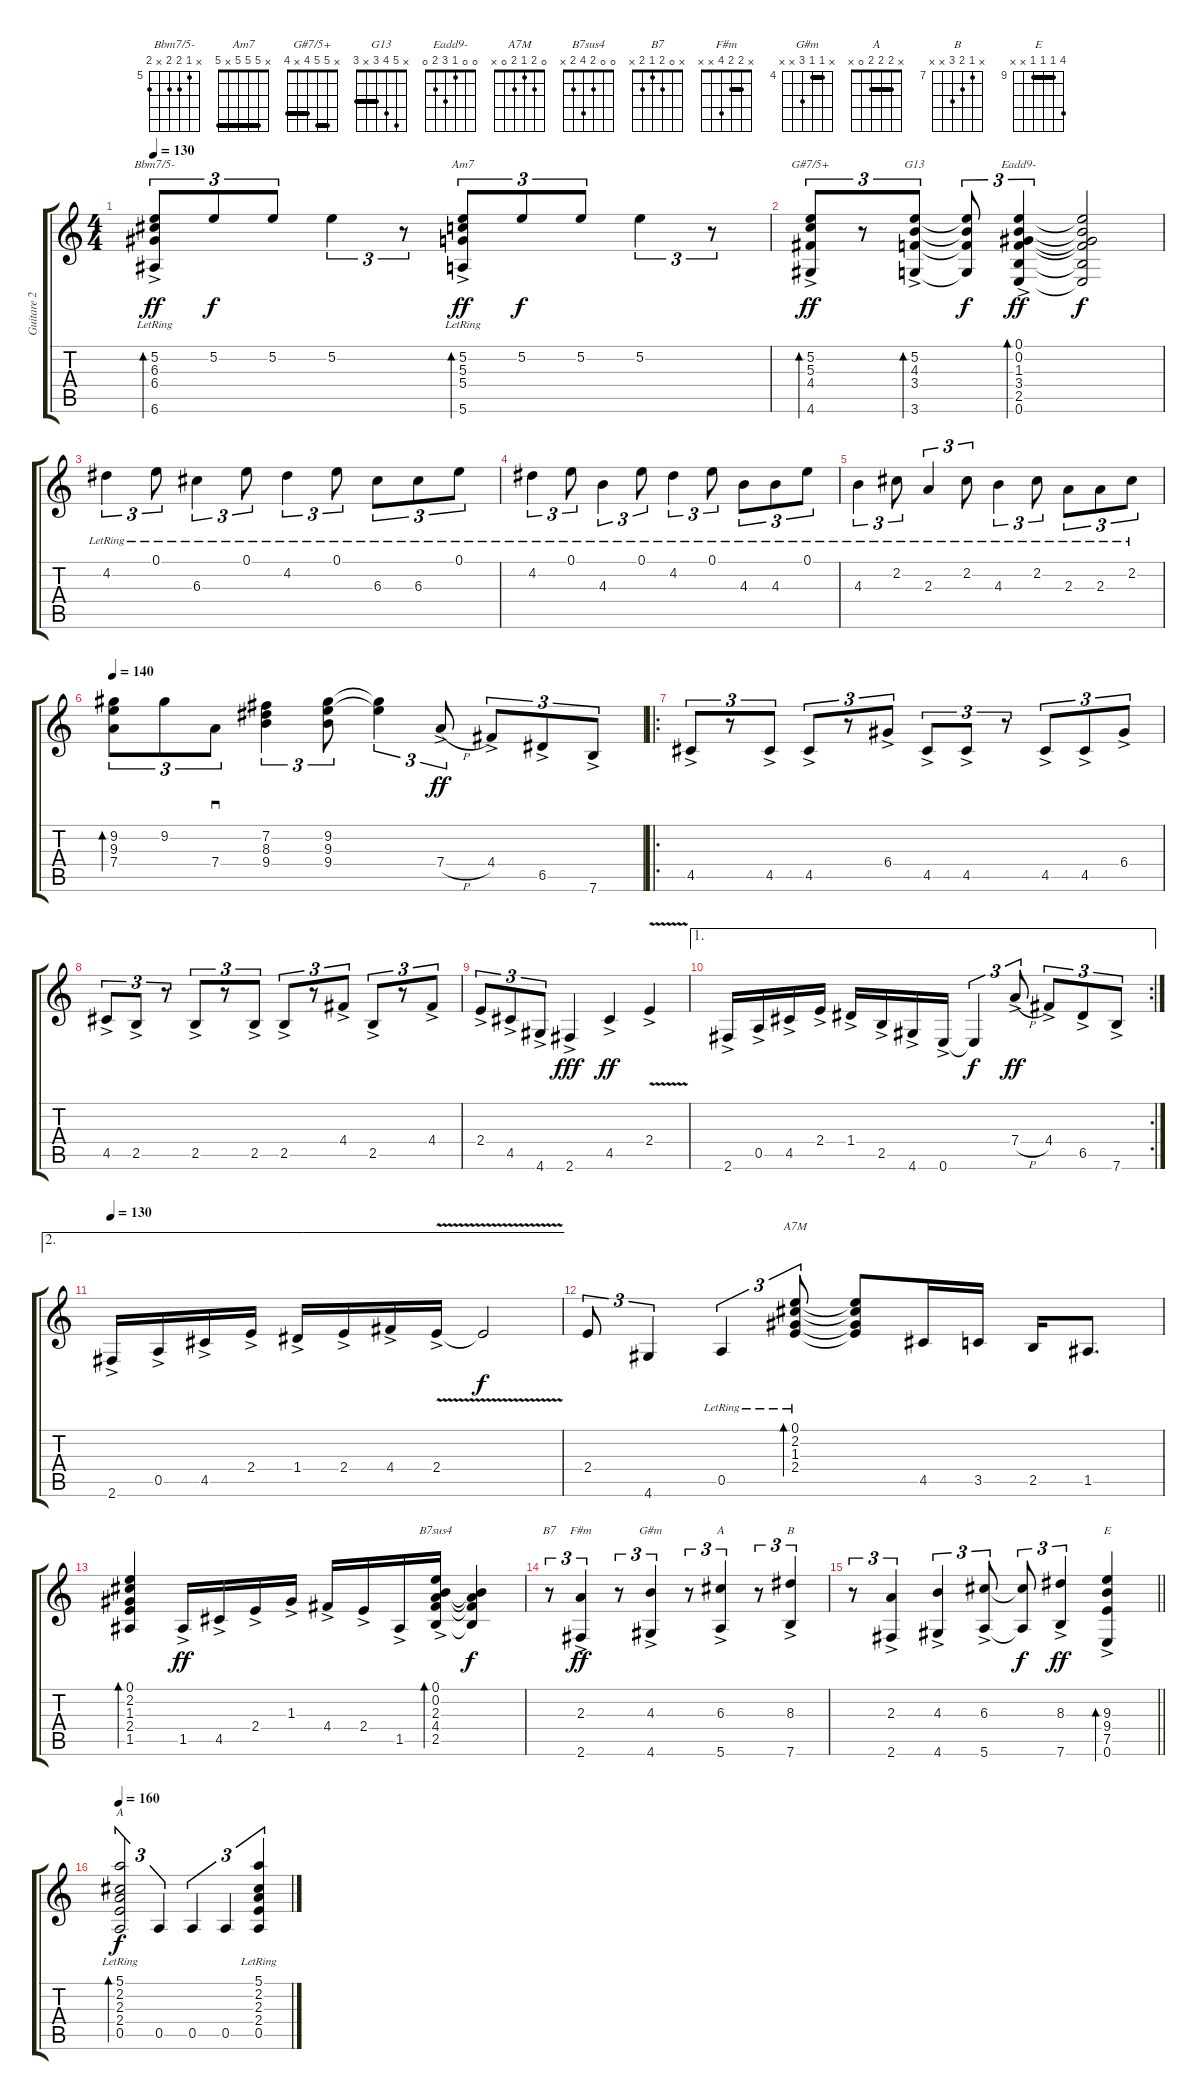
\track ("Guitare 2" "Guitare 2") {instrument acousticguitarsteel}
\staff {score tabs}
\tuning (E4 B3 G3 D3 A2 E2) {hide}
\chord ("Bbm7/5-" x 5 6 6 x 6) {firstfret 5}
\chord ("Am7" x 5 5 5 x 5) {barre 5}
\chord ("G#7/5+" x 5 5 4 x 4) {barre (4 5)}
\chord ("G13" x 5 4 3 x 3) {barre 3}
\chord ("Eadd9-" 0 0 1 3 2 0)
\chord ("A7M" 0 2 1 2 0 x)
\chord ("B7sus4" 0 0 2 4 2 x)
\chord ("B7" x 0 2 1 2 x)
\chord ("F#m" x 2 2 4 x x) {barre 2}
\chord ("G#m" x 4 4 6 x x) {firstfret 4 barre 4}
\chord ("A" x 5 6 7 x x) {firstfret 5}
\chord ("B" x 7 8 9 x x) {firstfret 7}
\chord ("E" 12 9 9 9 x x) {firstfret 9 barre 9}
\chord ("A" x 2 2 2 0 x) {barre 2}
\ts (4 4)
\tempo 130
\clef g2
\ks c
(5.2 6.3 6.4 6.6{ac lr}).8{tu (3 2) bd 240 ch "Bbm7/5-" dy ff} 5.2.8{tu (3 2) dy f} 5.2.8{tu (3 2)} 5.2.4{tu (3 2)} r.8{tu (3 2)} (5.2 5.3 5.4 5.6{ac lr}).8{tu (3 2) bd 240 ch "Am7" dy ff} 5.2.8{tu (3 2) dy f} 5.2.8{tu (3 2)} 5.2.4{tu (3 2)} r.8{tu (3 2)} |
(5.2 5.3 4.4 4.6{ac}).8{tu (3 2) bd 60 ch "G#7/5+" dy ff} r.8{tu (3 2)} (5.2 4.3 3.4 3.6{ac}).8{tu (3 2) bd 60 ch "G13"} (5.2{t} 4.3{t} 3.4{t} 3.6{t}).8{tu (3 2) dy f} (0.1 0.2 1.3 3.4 2.5 0.6{ac}).4{tu (3 2) bd 60 ch "Eadd9-" dy ff} (0.1{t} 0.2{t} 1.3{t} 3.4{t} 2.5{t} 0.6{t}).2{dy f} |
4.2{lr}.4{tu (3 2)} 0.1{lr}.8{tu (3 2)} 6.3{lr}.4{tu (3 2)} 0.1{lr}.8{tu (3 2)} 4.2{lr}.4{tu (3 2)} 0.1{lr}.8{tu (3 2)} 6.3{lr}.8{tu (3 2)} 6.3{lr}.8{tu (3 2)} 0.1{lr}.8{tu (3 2)} |
4.2{lr}.4{tu (3 2)} 0.1{lr}.8{tu (3 2)} 4.3{lr}.4{tu (3 2)} 0.1{lr}.8{tu (3 2)} 4.2{lr}.4{tu (3 2)} 0.1{lr}.8{tu (3 2)} 4.3{lr}.8{tu (3 2)} 4.3{lr}.8{tu (3 2)} 0.1{lr}.8{tu (3 2)} |
4.3{lr}.4{tu (3 2)} 2.2{lr}.8{tu (3 2)} 2.3{lr}.4{tu (3 2)} 2.2{lr}.8{tu (3 2)} 4.3{lr}.4{tu (3 2)} 2.2{lr}.8{tu (3 2)} 2.3{lr}.8{tu (3 2)} 2.3{lr}.8{tu (3 2)} 2.2{lr}.8{tu (3 2)} |
\tempo 140
(9.2 9.3 7.4).8{tu (3 2) bd 240} 9.2.8{tu (3 2)} 7.4.8{sd tu (3 2)} (7.2 8.3 9.4).4{tu (3 2)} (9.2 9.3 9.4).8{tu (3 2)} (9.2{t} 9.3{t}).4{tu (3 2)} 7.4{h ac}.8{tu (3 2) dy ff} 4.4{ac}.8{tu (3 2)} 6.5{ac}.8{tu (3 2)} 7.6{ac}.8{tu (3 2)} |
\ro
4.5{ac}.8{tu (3 2)} r.8{tu (3 2)} 4.5{ac}.8{tu (3 2)} 4.5{ac}.8{tu (3 2)} r.8{tu (3 2)} 6.4{ac}.8{tu (3 2)} 4.5{ac}.8{tu (3 2)} 4.5{ac}.8{tu (3 2)} r.8{tu (3 2)} 4.5{ac}.8{tu (3 2)} 4.5{ac}.8{tu (3 2)} 6.4{ac}.8{tu (3 2)} |
4.5{ac}.8{tu (3 2)} 2.5{ac}.8{tu (3 2)} r.8{tu (3 2)} 2.5{ac}.8{tu (3 2)} r.8{tu (3 2)} 2.5{ac}.8{tu (3 2)} 2.5{ac}.8{tu (3 2)} r.8{tu (3 2)} 4.4{ac}.8{tu (3 2)} 2.5{ac}.8{tu (3 2)} r.8{tu (3 2)} 4.4{ac}.8{tu (3 2)} |
2.4{ac}.8{tu (3 2)} 4.5{ac}.8{tu (3 2)} 4.6{ac}.8{tu (3 2)} 2.6{ac}.4{dy fff} 4.5{ac}.4{dy ff} 2.4{v ac}.4 |
\ae 1
\rc 2
2.6{ac}.16 0.5{ac}.16 4.5{ac}.16 2.4{ac}.16 1.4{ac}.16 2.5{ac}.16 4.6{ac}.16 0.6{ac}.16 0.6{t}.4{tu (3 2) dy f} 7.4{h ac}.8{tu (3 2) dy ff} 4.4{ac}.8{tu (3 2)} 6.5{ac}.8{tu (3 2)} 7.6{ac}.8{tu (3 2)} |
\ae 2
\tempo 130
2.6{ac}.16 0.5{ac}.16 4.5{ac}.16 2.4{ac}.16 1.4{ac}.16 2.4{ac}.16 4.4{ac}.16 2.4{v ac}.16 2.4{t}.2{dy f} |
2.4.8{tu (3 2)} 4.6.4{tu (3 2)} 0.5{lr}.4{tu (3 2)} (0.1{lr} 2.2{lr} 1.3{lr} 2.4{lr}).8{tu (3 2) bd 240 ch "A7M"} (0.1{t} 2.2{t} 1.3{t} 2.4{t}).8 4.5.16 3.5.16 2.5.16 1.5.8{d} |
(0.1 2.2 1.3 2.4 1.5).4{bd 240} 1.5{ac}.16{dy ff} 4.5{ac}.16 2.4{ac}.16 1.3{ac}.16 4.4{ac}.16 2.4{ac}.16 1.5{ac}.16 (0.1 0.2{ac} 2.3{ac} 4.4{ac} 2.5).16{bd 240 ch "B7sus4"} (0.2{t} 2.3{t} 4.4{t} 2.5{t}).4{dy f} |
r.8{tu (3 2) ch "B7"} (2.3{ac} 2.6{ac}).4{tu (3 2) ch "F#m" dy ff} r.8{tu (3 2)} (4.3{ac} 4.6{ac}).4{tu (3 2) ch "G#m"} r.8{tu (3 2)} (6.3{ac} 5.6{ac}).4{tu (3 2) ch "A"} r.8{tu (3 2)} (8.3{ac} 7.6{ac}).4{tu (3 2) ch "B"} |
\barLineRight lightlight
r.8{tu (3 2)} (2.3{ac} 2.6{ac}).4{tu (3 2)} (4.3{ac} 4.6{ac}).4{tu (3 2)} (6.3{ac} 5.6{ac}).8{tu (3 2)} (6.3{t} 5.6{t}).8{tu (3 2) dy f} (8.3{ac} 7.6{ac}).4{tu (3 2) dy ff} (9.3{ac} 9.4{ac} 7.5{ac} 0.6{ac}).4{bd 60 ch "E"} |
\tempo 160
(5.1 2.2 2.3 2.4 0.5{lr}).2{tu (3 2) bd 240 ch "A" dy f} 0.5.4{tu (3 2)} 0.5.4{tu (3 2)} 0.5.4{tu (3 2)} (5.1 2.2 2.3 2.4 0.5{lr}).4{tu (3 2)}
